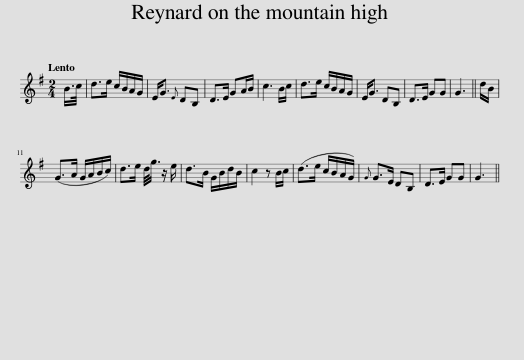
X:1
L:1/8
Q:1/4=62
M:2/4
I:linebreak $
K:G
V:1 treble
V:1
 B/>c/ | d>e c/B/A/G/ | E<G{E} DB, | D>E GA/B/ | c3 B/c/ | %5
 d>e c/B/A/G/ | E<G DB, | D>E GG | G3 || d/B/ |$ %10
 (G>A G/A/B/c/) | d>e d/<g/ z/ e/ | d>B G/B/d/B/ | c2 z B/c/ | (d>e c/B/A/G/) | %15
{G} G>E DB, | D>E GG | G3 || %18
